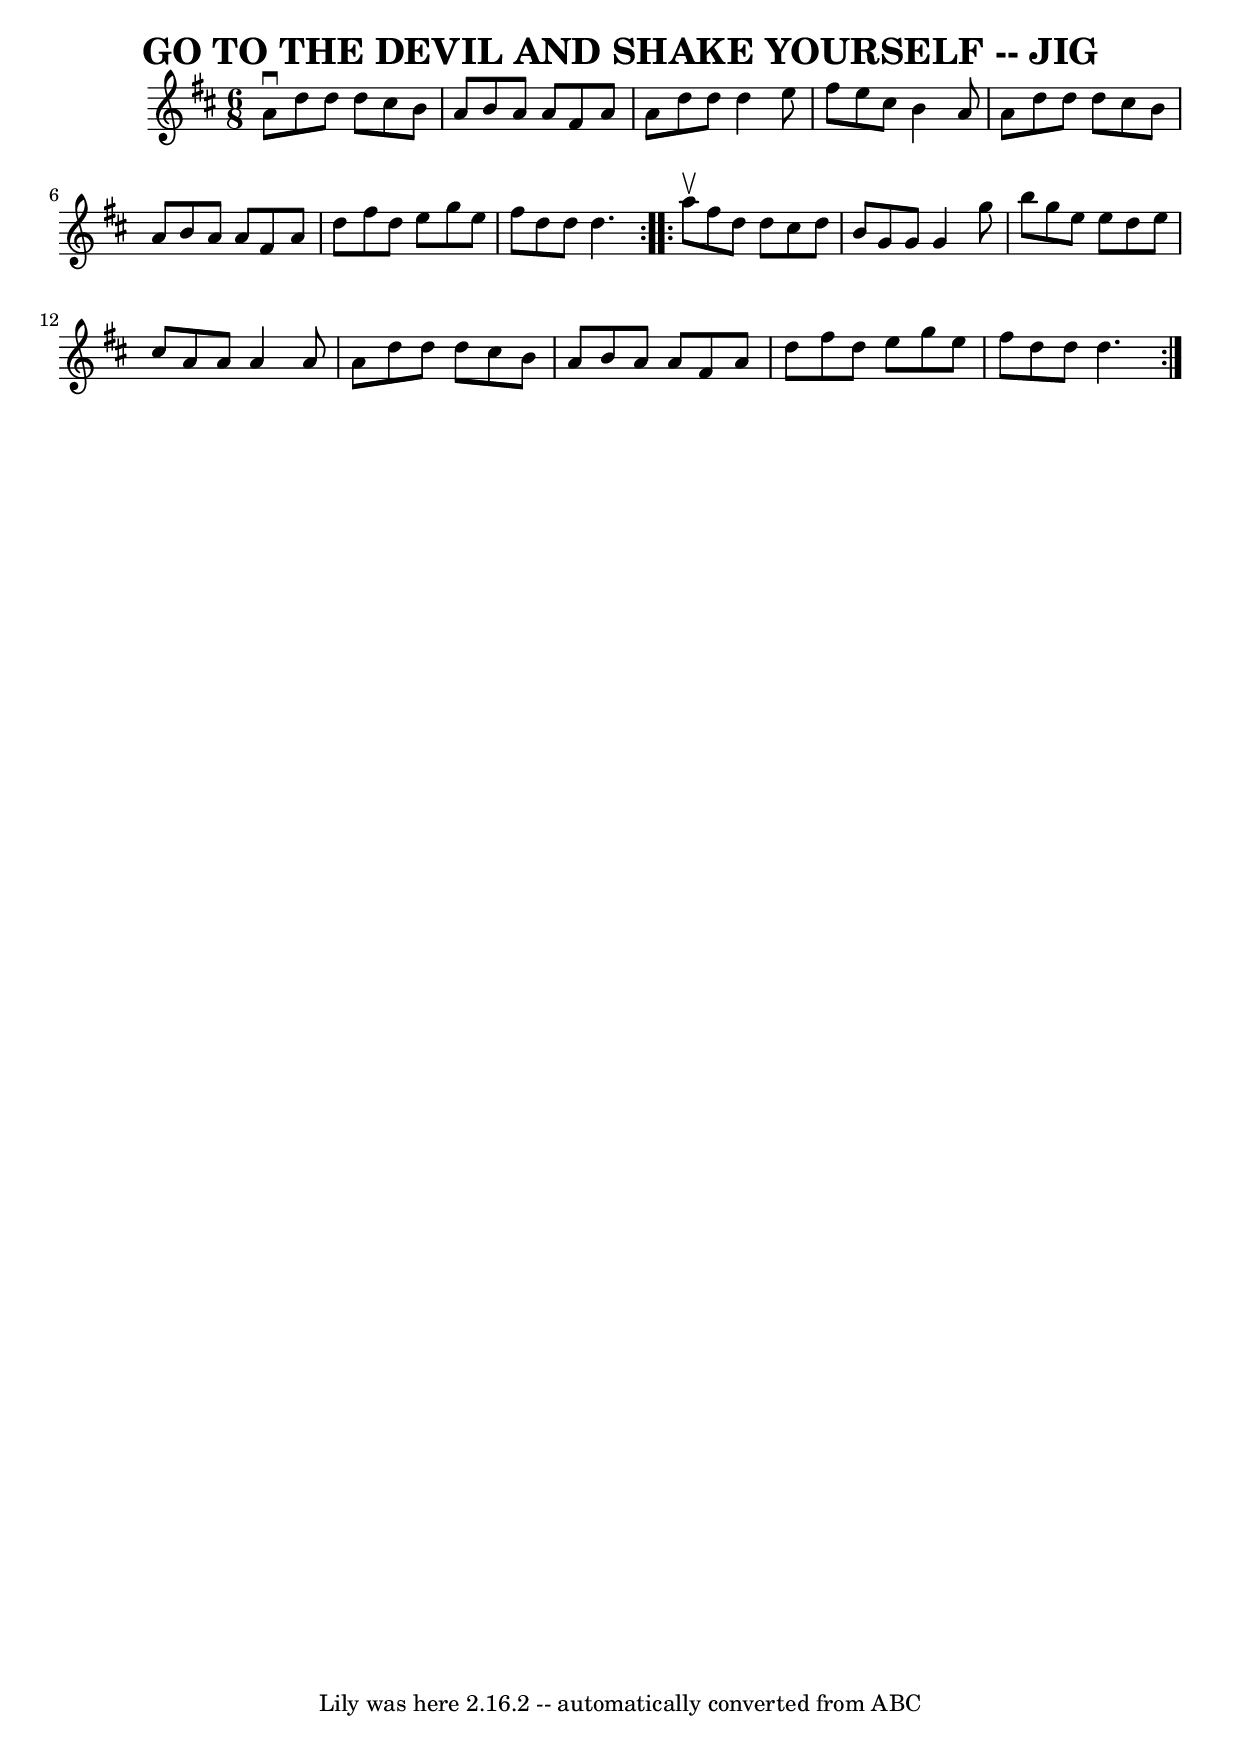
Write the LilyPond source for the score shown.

\version "2.16.2"
\include "Mammoth.ily"
\header {
  %% book = "Ryan's Mammoth Collection of Fiddle Tunes"
  crossRefNumber = "1"
  footnotes = ""
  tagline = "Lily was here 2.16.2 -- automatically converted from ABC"
  title = "GO TO THE DEVIL AND SHAKE YOURSELF -- JIG"

}
voicedefault =  {



  \repeat volta 2 {

    \time 6/8 
    \key d \major
    a'8^\downbow d''8 d''8 d''8 cis''8 b'8 
    |
    a'8 b'8 a'8 a'8 fis'8 a'8    |
    a'8    
    d''8 d''8 d''4 e''8    |
    fis''8 e''8 cis''8 b'4    
    a'8        |
    a'8 d''8 d''8 d''8 cis''8 b'8    |
    
    a'8 b'8 a'8 a'8 fis'8 a'8    |
    d''8 fis''8 d''8  
    e''8 g''8 e''8    |
    fis''8 d''8 d''8 d''4.    
  }     

  \repeat volta 2 {
    a''8^\upbow fis''8 d''8 d''8 cis''8 d''8    
    |
    b'8 g'8 g'8 g'4 g''8    |
    b''8 g''8 e''8  
    e''8 d''8 e''8    |
    cis''8 a'8 a'8 a'4 a'8        
    |
    a'8 d''8 d''8 d''8 cis''8 b'8    |
    a'8    
    b'8 a'8 a'8 fis'8 a'8    |
    d''8 fis''8 d''8 e''8  
    g''8 e''8    |
    fis''8 d''8 d''8 d''4.    
  }   

}

\score{
  <<

    \context Staff="default"
    {
      \voicedefault 
      
    }

  >>
  \layout {
    
  }
  \midi {
  }

}
